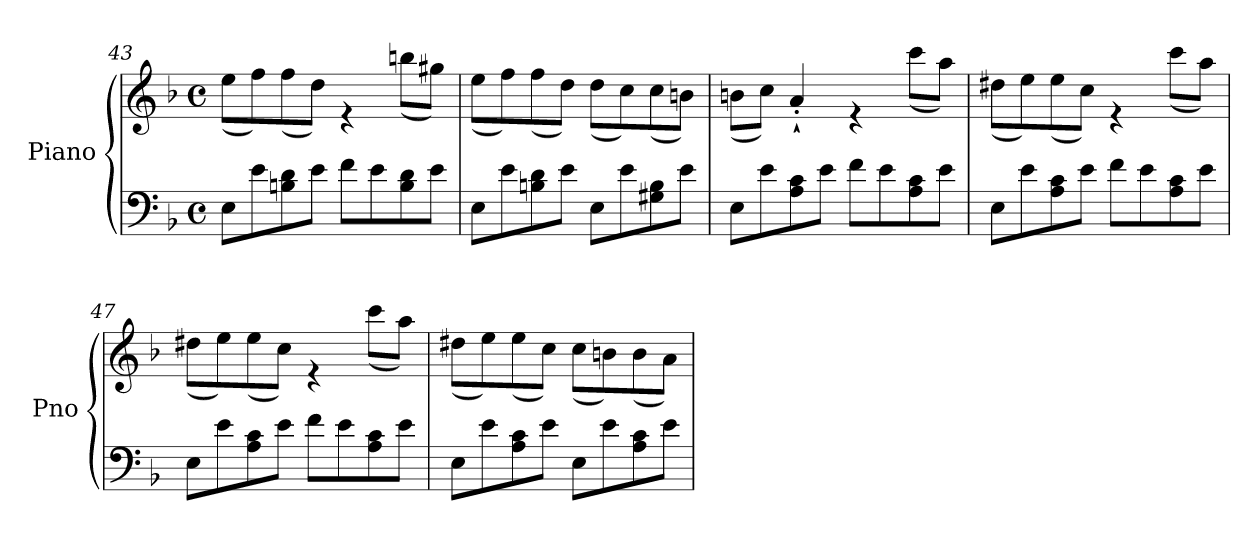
**kern	**kern
*part1	*part1
*staff2	*staff1
*I"Piano	*
*I'Pno	*
!!LO:LB:g=z
*clefF4	*clefG2
*k[b-]	*k[b-]
*M4/4	*M4/4
*met(c)	*met(c)
=43	=43
*^	*^
1ryy	8E\L	1ryy	(>8ee\L
.	8e\	.	8ff\)
.	8Bn\ 8d\	.	(>8ff\
.	8e\J	.	8dd\J)
.	8f\L	.	4r
.	8e\	.	.
.	8B\ 8d\	.	(>8bbn\L
.	8e\J	.	8gg#X\J)
=44	=44	=44	=44
1ryy	8E\L	1ryy	(>8ee\L
.	8e\	.	8ff\)
.	8Bn\ 8d\	.	(>8ff\
.	8e\J	.	8dd\J)
.	8E\L	.	(>8dd\L
.	8e\	.	8cc\)
.	8G#X\ 8B\	.	(>8cc\
.	8e\J	.	8bn\J)
=45	=45	=45	=45
1ryy	8E\L	1ryy	(>8bn\L
.	8e\	.	8cc\J)
.	8A\ 8c\	.	4a'`/
.	8e\J	.	.
.	8f\L	.	4r
.	8e\	.	.
.	8A\ 8c\	.	(>8ccc\L
.	8e\J	.	8aa\J)
!!LO:LB:g=z	!!
=46	=46	=46	=46
1ryy	8E\L	1ryy	(>8dd#X\L
.	8e\	.	8ee\)
.	8A\ 8c\	.	(>8ee\
.	8e\J	.	8cc\J)
.	8f\L	.	4r
.	8e\	.	.
.	8A\ 8c\	.	(>8ccc\L
.	8e\J	.	8aa\J)
!!LO:LB:g=z	!!
=47	=47	=47	=47
1ryy	8E\L	1ryy	(>8dd#X\L
.	8e\	.	8ee\)
.	8A\ 8c\	.	(>8ee\
.	8e\J	.	8cc\J)
.	8f\L	.	4r
.	8e\	.	.
.	8A\ 8c\	.	(>8ccc\L
.	8e\J	.	8aa\J)
=48	=48	=48	=48
1ryy	8E\L	1ryy	(>8dd#X\L
.	8e\	.	8ee\)
.	8A\ 8c\	.	(>8ee\
.	8e\J	.	8cc\J)
.	8E\L	.	(>8cc\L
.	8e\	.	8bn\)
.	8A\ 8c\	.	(>8b\
.	8e\J	.	8a\J)
*v	*v	*	*
*	*v	*v
=	=
*-	*-
